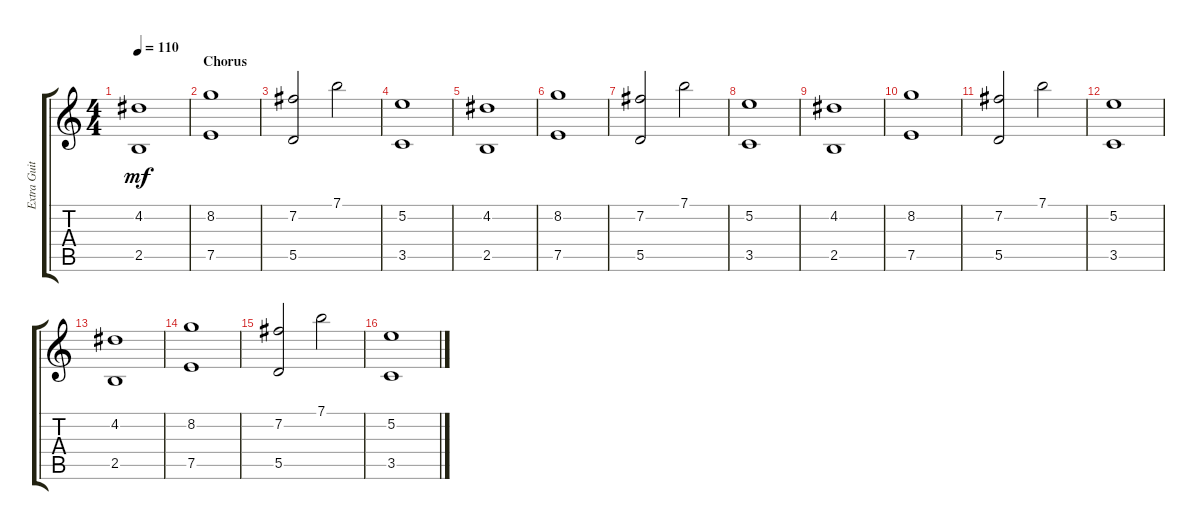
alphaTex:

\track ("Extra Guitar" "Extra Guit") {instrument overdrivenguitar}
\staff {score tabs}
\tuning (E4 B3 G3 D3 A2 E2) {hide}
\ts (4 4)
\tempo 110
\clef g2
\ks c
(4.2 2.5).1{dy mf} |
\section ("" "Chorus")
(8.2 7.5).1 |
(7.2 5.5).2 7.1.2 |
(5.2 3.5).1 |
(4.2 2.5).1 |
(8.2 7.5).1 |
(7.2 5.5).2 7.1.2 |
(5.2 3.5).1 |
(4.2 2.5).1 |
(8.2 7.5).1 |
(7.2 5.5).2 7.1.2 |
(5.2 3.5).1 |
(4.2 2.5).1 |
(8.2 7.5).1 |
(7.2 5.5).2 7.1.2 |
(5.2 3.5).1
